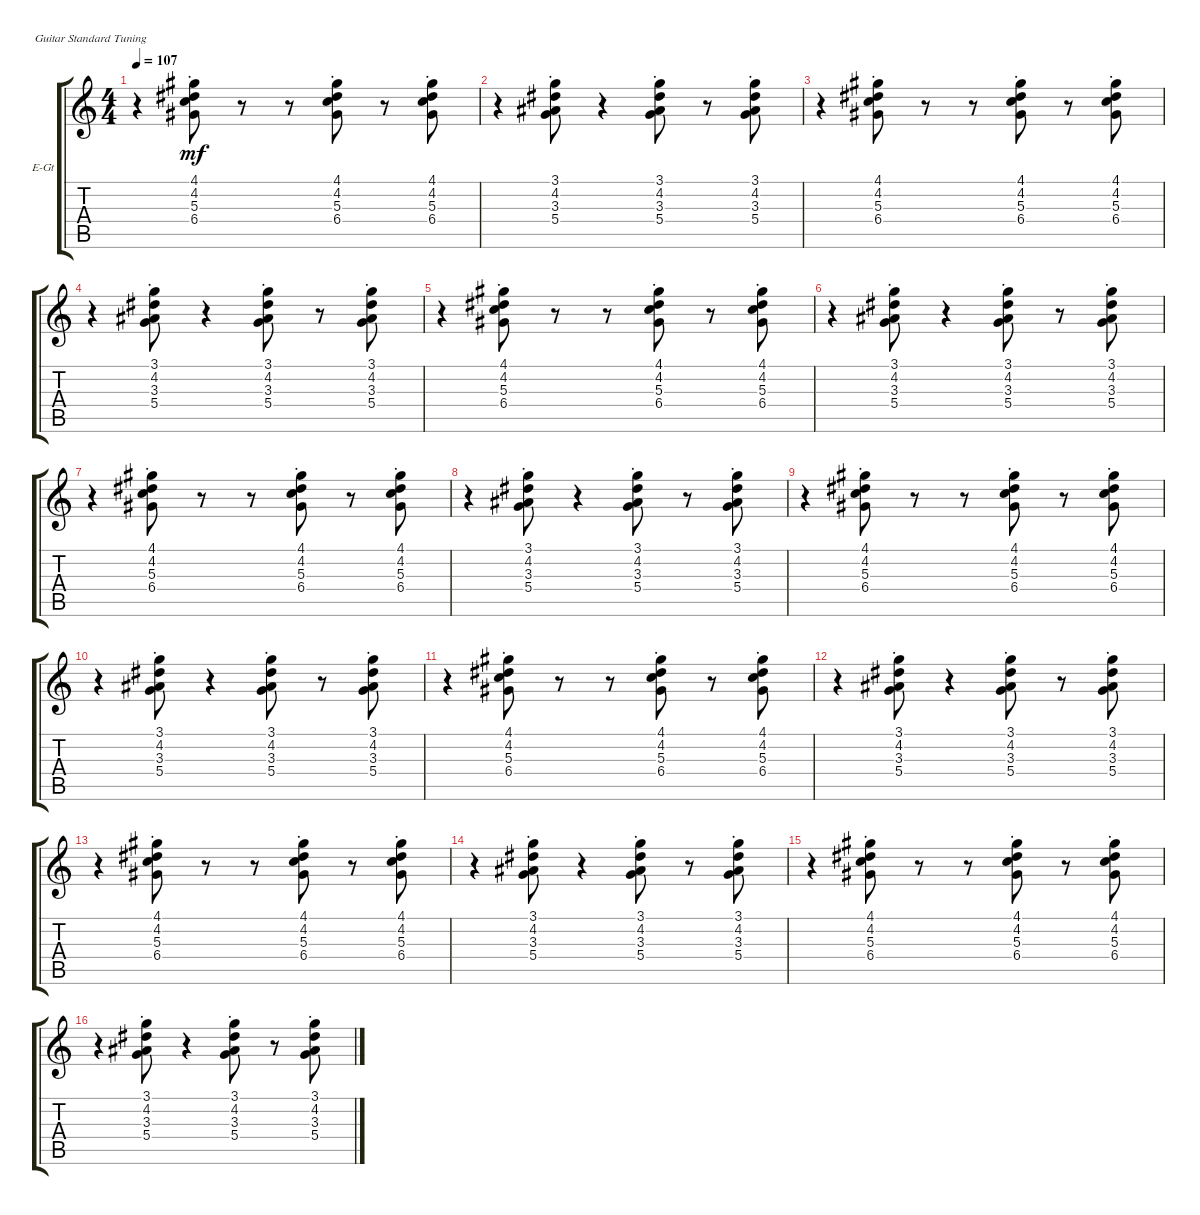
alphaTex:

\defaultSystemsLayout 4
\bracketExtendMode groupsimilarinstruments
\firstSystemTrackNameOrientation horizontal
\otherSystemsTrackNameOrientation horizontal
\track ("Electric Guitar" "E-Gt") {instrument electricguitarclean}
\staff {score tabs}
\tuning (E4 B3 G3 D3 A2 E2)
\ts (4 4)
\tempo 107
\clef g2
\ks c
r.4{dy mf} (4.1{st} 4.2{st} 5.3{st} 6.4{st}).8 r.8 r.8 (4.1{st} 4.2{st} 5.3{st} 6.4{st}).8 r.8 (4.1{st} 4.2{st} 5.3{st} 6.4{st}).8 |
r.4 (3.3{st} 4.2{st} 3.1{st} 5.4{st}).8 r.4 (3.3{st} 4.2{st} 3.1{st} 5.4{st}).8 r.8 (3.3{st} 4.2{st} 3.1{st} 5.4{st}).8 |
r.4 (4.1{st} 4.2{st} 5.3{st} 6.4{st}).8 r.8 r.8 (4.1{st} 4.2{st} 5.3{st} 6.4{st}).8 r.8 (4.1{st} 4.2{st} 5.3{st} 6.4{st}).8 |
r.4 (3.3{st} 4.2{st} 3.1{st} 5.4{st}).8 r.4 (3.3{st} 4.2{st} 3.1{st} 5.4{st}).8 r.8 (3.3{st} 4.2{st} 3.1{st} 5.4{st}).8 |
r.4 (4.1{st} 4.2{st} 5.3{st} 6.4{st}).8 r.8 r.8 (4.1{st} 4.2{st} 5.3{st} 6.4{st}).8 r.8 (4.1{st} 4.2{st} 5.3{st} 6.4{st}).8 |
r.4 (3.3{st} 4.2{st} 3.1{st} 5.4{st}).8 r.4 (3.3{st} 4.2{st} 3.1{st} 5.4{st}).8 r.8 (3.3{st} 4.2{st} 3.1{st} 5.4{st}).8 |
r.4 (4.1{st} 4.2{st} 5.3{st} 6.4{st}).8 r.8 r.8 (4.1{st} 4.2{st} 5.3{st} 6.4{st}).8 r.8 (4.1{st} 4.2{st} 5.3{st} 6.4{st}).8 |
r.4 (3.3{st} 4.2{st} 3.1{st} 5.4{st}).8 r.4 (3.3{st} 4.2{st} 3.1{st} 5.4{st}).8 r.8 (3.3{st} 4.2{st} 3.1{st} 5.4{st}).8 |
r.4 (4.1{st} 4.2{st} 5.3{st} 6.4{st}).8 r.8 r.8 (4.1{st} 4.2{st} 5.3{st} 6.4{st}).8 r.8 (4.1{st} 4.2{st} 5.3{st} 6.4{st}).8 |
r.4 (3.3{st} 4.2{st} 3.1{st} 5.4{st}).8 r.4 (3.3{st} 4.2{st} 3.1{st} 5.4{st}).8 r.8 (3.3{st} 4.2{st} 3.1{st} 5.4{st}).8 |
r.4 (4.1{st} 4.2{st} 5.3{st} 6.4{st}).8 r.8 r.8 (4.1{st} 4.2{st} 5.3{st} 6.4{st}).8 r.8 (4.1{st} 4.2{st} 5.3{st} 6.4{st}).8 |
r.4 (3.3{st} 4.2{st} 3.1{st} 5.4{st}).8 r.4 (3.3{st} 4.2{st} 3.1{st} 5.4{st}).8 r.8 (3.3{st} 4.2{st} 3.1{st} 5.4{st}).8 |
r.4 (4.1{st} 4.2{st} 5.3{st} 6.4{st}).8 r.8 r.8 (4.1{st} 4.2{st} 5.3{st} 6.4{st}).8 r.8 (4.1{st} 4.2{st} 5.3{st} 6.4{st}).8 |
r.4 (3.3{st} 4.2{st} 3.1{st} 5.4{st}).8 r.4 (3.3{st} 4.2{st} 3.1{st} 5.4{st}).8 r.8 (3.3{st} 4.2{st} 3.1{st} 5.4{st}).8 |
r.4 (4.1{st} 4.2{st} 5.3{st} 6.4{st}).8 r.8 r.8 (4.1{st} 4.2{st} 5.3{st} 6.4{st}).8 r.8 (4.1{st} 4.2{st} 5.3{st} 6.4{st}).8 |
r.4 (3.3{st} 4.2{st} 3.1{st} 5.4{st}).8 r.4 (3.3{st} 4.2{st} 3.1{st} 5.4{st}).8 r.8 (3.3{st} 4.2{st} 3.1{st} 5.4{st}).8
